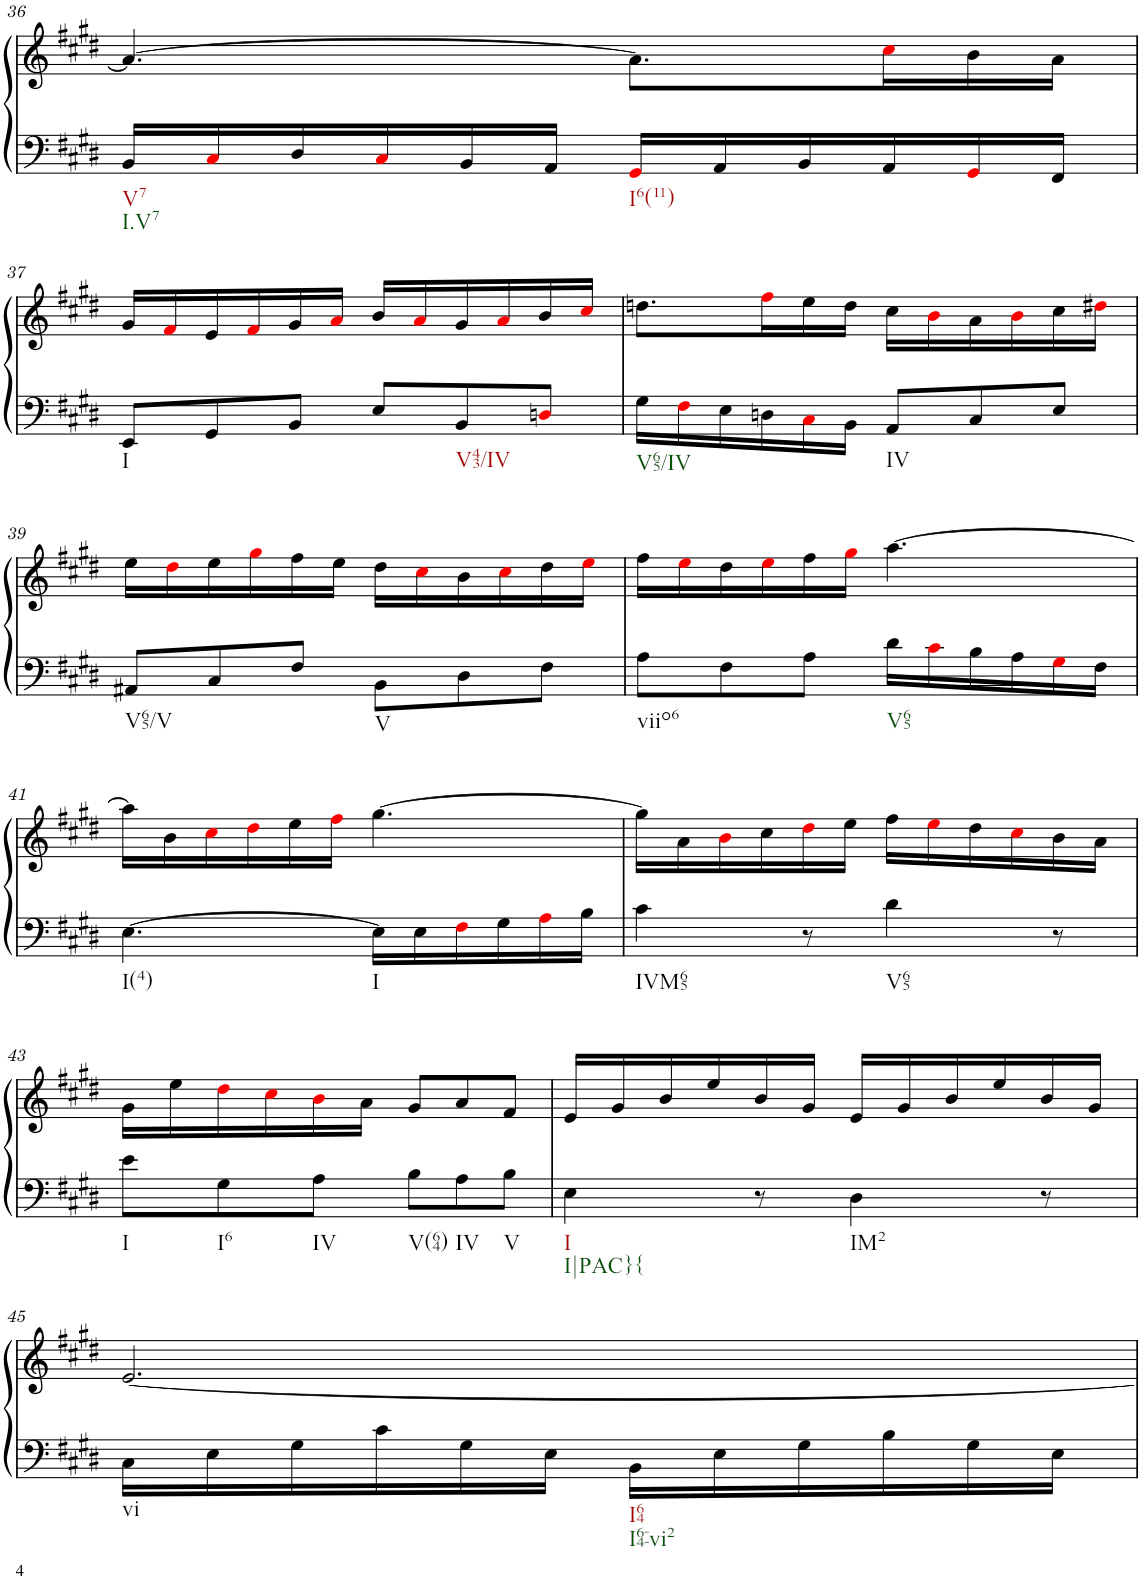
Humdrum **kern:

**kern	**kern
*part1	*part1
*staff2	*staff1
*I"Klavier linke Hand	*
!!LO:PB:g=z
*clefF4	*clefG2
*k[f#c#g#d#]	*k[f#c#g#d#]
*M6/8	*M6/8
=36	=36
!LO:TX:b:t=V7	!
!LO:TX:b:t=I.V7	!
16BB/LL	4.a/_
16C#i/	.
16D#/	.
16C#i/	.
16BB/	.
16AA/JJ	.
!LO:TX:b:t=I6(11)	!
16GG#i/LL	8.a\L]
16AA/	.
16BB/	.
16AA/	16cc#i\L
16GG#i/	16b\
16FF#/JJ	16a\JJ
!!LO:LB:g=z
=37	=37
!LO:TX:b:t=I	!
8EE/L	16g#/LL
.	16f#i/
8GG#/	16e/
.	16f#i/
8BB/J	16g#/
.	16ai/JJ
8E/L	16b/LL
.	16ai/
!LO:TX:b:t=V43/IV	!
8BB/	16g#/
.	16ai/
8Dni/J	16b/
.	16cc#i/JJ
=38	=38
!LO:TX:b:t=V65/IV	!
16G#\LL	8.ddn\L
16F#i\	.
16E\	.
16Dn\	16ff#i\L
16C#i\	16ee\
16BB\JJ	16dd\JJ
!LO:TX:b:t=IV	!
8AA/L	16cc#\LL
.	16bi\
8C#/	16a\
.	16bi\
8E/J	16cc#\
.	16dd#Xi\JJ
!!LO:LB:g=z
=39	=39
!LO:TX:b:t=V65/V	!
8AA#X/L	16ee\LL
.	16dd#i\
8C#/	16ee\
.	16gg#i\
8F#/J	16ff#\
.	16ee\JJ
!LO:TX:b:t=V	!
8BB\L	16dd#\LL
.	16cc#i\
8D#\	16b\
.	16cc#i\
8F#\J	16dd#\
.	16eei\JJ
=40	=40
!LO:TX:b:t=viio6	!
8A\L	16ff#\LL
.	16eei\
8F#\	16dd#\
.	16eei\
8A\J	16ff#\
.	16gg#i\JJ
!LO:TX:b:t=V65	!
16d#\LL	[4.aa\
16c#i\	.
16B\	.
16A\	.
16G#i\	.
16F#\JJ	.
!!LO:LB:g=z
=41	=41
!LO:TX:b:t=I(4)	!
[4.E\	16aa\LL]
.	16b\
.	16cc#i\
.	16dd#i\
.	16ee\
.	16ff#i\JJ
!LO:TX:b:t=I	!
16E\LL]	[4.gg#\
16E\	.
16F#i\	.
16G#\	.
16Ai\	.
16B\JJ	.
=42	=42
!LO:TX:b:t=IVM65	!
4c#\	16gg#\LL]
.	16a\
.	16bi\
.	16cc#\
8r	16dd#i\
.	16ee\JJ
!LO:TX:b:t=V65	!
4d#\	16ff#\LL
.	16eei\
.	16dd#\
.	16cc#i\
8r	16b\
.	16a\JJ
!!LO:LB:g=z
=43	=43
!LO:TX:b:t=I	!
8e\L	16g#\LL
.	16ee\
!LO:TX:b:t=I6	!
8G#\	16dd#i\
.	16cc#i\
!LO:TX:b:t=IV	!
8A\J	16bi\
.	16a\JJ
!LO:TX:b:t=V(64)	!
8B\L	8g#/L
!LO:TX:b:t=IV	!
8A\	8a/
!LO:TX:b:t=V	!
8B\J	8f#/J
=44	=44
!LO:TX:b:t=I	!
!LO:TX:b:t=I|PAC}{	!
4E\	16e/LL
.	16g#/
.	16b/
.	16ee/
8r	16b/
.	16g#/JJ
!LO:TX:b:t=IM2	!
4D#\	16e/LL
.	16g#/
.	16b/
.	16ee/
8r	16b/
.	16g#/JJ
!!LO:LB:g=z
=45	=45
!LO:TX:b:t=vi	!
16C#\LL	[2.e/
16E\	.
16G#\	.
16c#\	.
16G#\	.
16E\JJ	.
!LO:TX:b:t=I64	!
!LO:TX:b:t=I64-vi2	!
16BB\LL	.
16E\	.
16G#\	.
16B\	.
16G#\	.
16E\JJ	.
=	=
*-	*-
